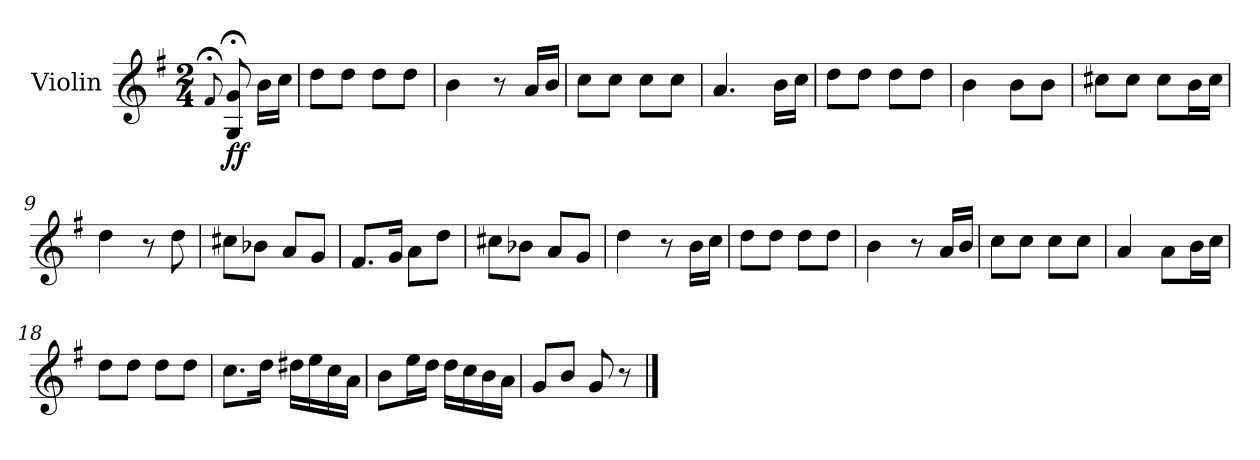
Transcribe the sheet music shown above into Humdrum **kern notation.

**kern	**dynam
*part1	*part1
*staff1	*staff1
*I"Violin	*
*I'Vln.	*
*clefG2	*
*k[f#]	*
*M2/4	*
=1	=1
8qqf#;</	.
!	!LO:DY:b
8G;</ 8g;</	ff
16b\LL	.
16cc\JJ	.
=2	=2
8dd\L	.
8dd\J	.
8dd\L	.
8dd\J	.
=3	=3
4b\	.
8r	.
16a/LL	.
16b/JJ	.
=4	=4
8cc\L	.
8cc\J	.
8cc\L	.
8cc\J	.
=5	=5
4.a/	.
16b\LL	.
16cc\JJ	.
=6	=6
8dd\L	.
8dd\J	.
8dd\L	.
8dd\J	.
=7	=7
4b\	.
8b\L	.
8b\J	.
!!LO:LB:g=z
=8	=8
8cc#X\L	.
8cc#\J	.
8cc#\L	.
16b\L	.
16cc#\JJ	.
=9	=9
4dd\	.
8r	.
8dd\	.
=10	=10
8cc#X\L	.
8b-X\J	.
8a/L	.
8g/J	.
=11	=11
8.f#/L	.
16g/Jk	.
8a\L	.
8dd\J	.
=12	=12
8cc#X\L	.
8b-X\J	.
8a/L	.
8g/J	.
=13	=13
4dd\	.
8r	.
16b\LL	.
16cc\JJ	.
=14	=14
8dd\L	.
8dd\J	.
8dd\L	.
8dd\J	.
!!LO:LB:g=z
=15	=15
4b\	.
8r	.
16a/LL	.
16b/JJ	.
=16	=16
8cc\L	.
8cc\J	.
8cc\L	.
8cc\J	.
=17	=17
4a/	.
8a\L	.
16b\L	.
16cc\JJ	.
=18	=18
8dd\L	.
8dd\J	.
8dd\L	.
8dd\J	.
=19	=19
8.cc\L	.
16dd\Jk	.
16dd#X\LL	.
16ee\	.
16cc\	.
16a\JJ	.
=20	=20
8b\L	.
16ee\L	.
16dd\JJ	.
16dd\LL	.
16cc\	.
16b\	.
16a\JJ	.
=21	=21
8g/L	.
8b/J	.
8g/	.
8r	.
==	==
*-	*-
